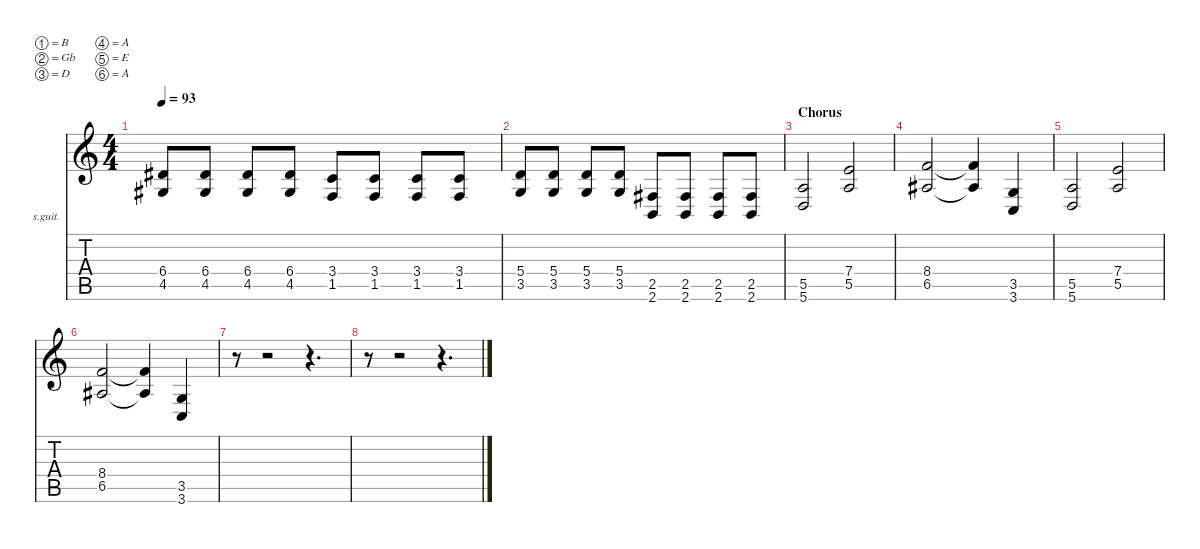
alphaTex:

\defaultSystemsLayout 4
\hideDynamics
\bracketExtendMode nobrackets
\firstSystemTrackNameOrientation horizontal
\otherSystemsTrackNameOrientation horizontal
\track ("Lead Guitar" "s.guit.") {solo instrument acousticguitarsteel}
\staff {score tabs}
\tuning (B3 Gb3 D3 A2 E2 A1)
\ts (4 4)
\scale
0.948516
\tempo 93
\accidentals auto
\clef g2
\ottava regular
\simile none
\ks c
(6.4{acc #} 4.5{acc #}).8{dy f beam Up} (6.4{acc #} 4.5{acc #}).8{beam Up} (6.4{acc #} 4.5{acc #}).8{beam Up} (6.4{acc #} 4.5{acc #}).8{beam Up} (3.4 1.5).8{beam Up} (3.4 1.5).8{beam Up} (3.4 1.5).8{beam Up} (3.4 1.5).8{beam Up} |
\scale
1.09919 (5.4 3.5).8{beam Up} (5.4 3.5).8{beam Up} (5.4 3.5).8{beam Up} (5.4 3.5).8{beam Up} (2.5{acc #} 2.6).8{beam Up} (2.5{acc #} 2.6).8{beam Up} (2.5{acc #} 2.6).8{beam Up} (2.5{acc #} 2.6).8{beam Up} |
\section ("" "Chorus")
\scale
0.977463 (5.5 5.6).2{beam Up} (7.4 5.5).2{beam Up} |
\scale
0.945884 (8.4 6.5{acc #}).2{beam Up} (8.4{t} 6.5{t acc #}).4{beam Up} (3.5 3.6).4{beam Up} |
\scale
0.977463 (5.5 5.6).2{beam Up} (7.4 5.5).2{beam Up} |
\scale
1.06761 (8.4 6.5{acc #}).2{beam Up} (8.4{t} 6.5{t acc #}).4{beam Up} (3.5 3.6).4{beam Up} |
\scale
0.977463 r.8{beam Down} r.2{beam Down} r.4{d beam Down} |
\scale
0.977463 r.8{beam Down} r.2{beam Down} r.4{d beam Down}
